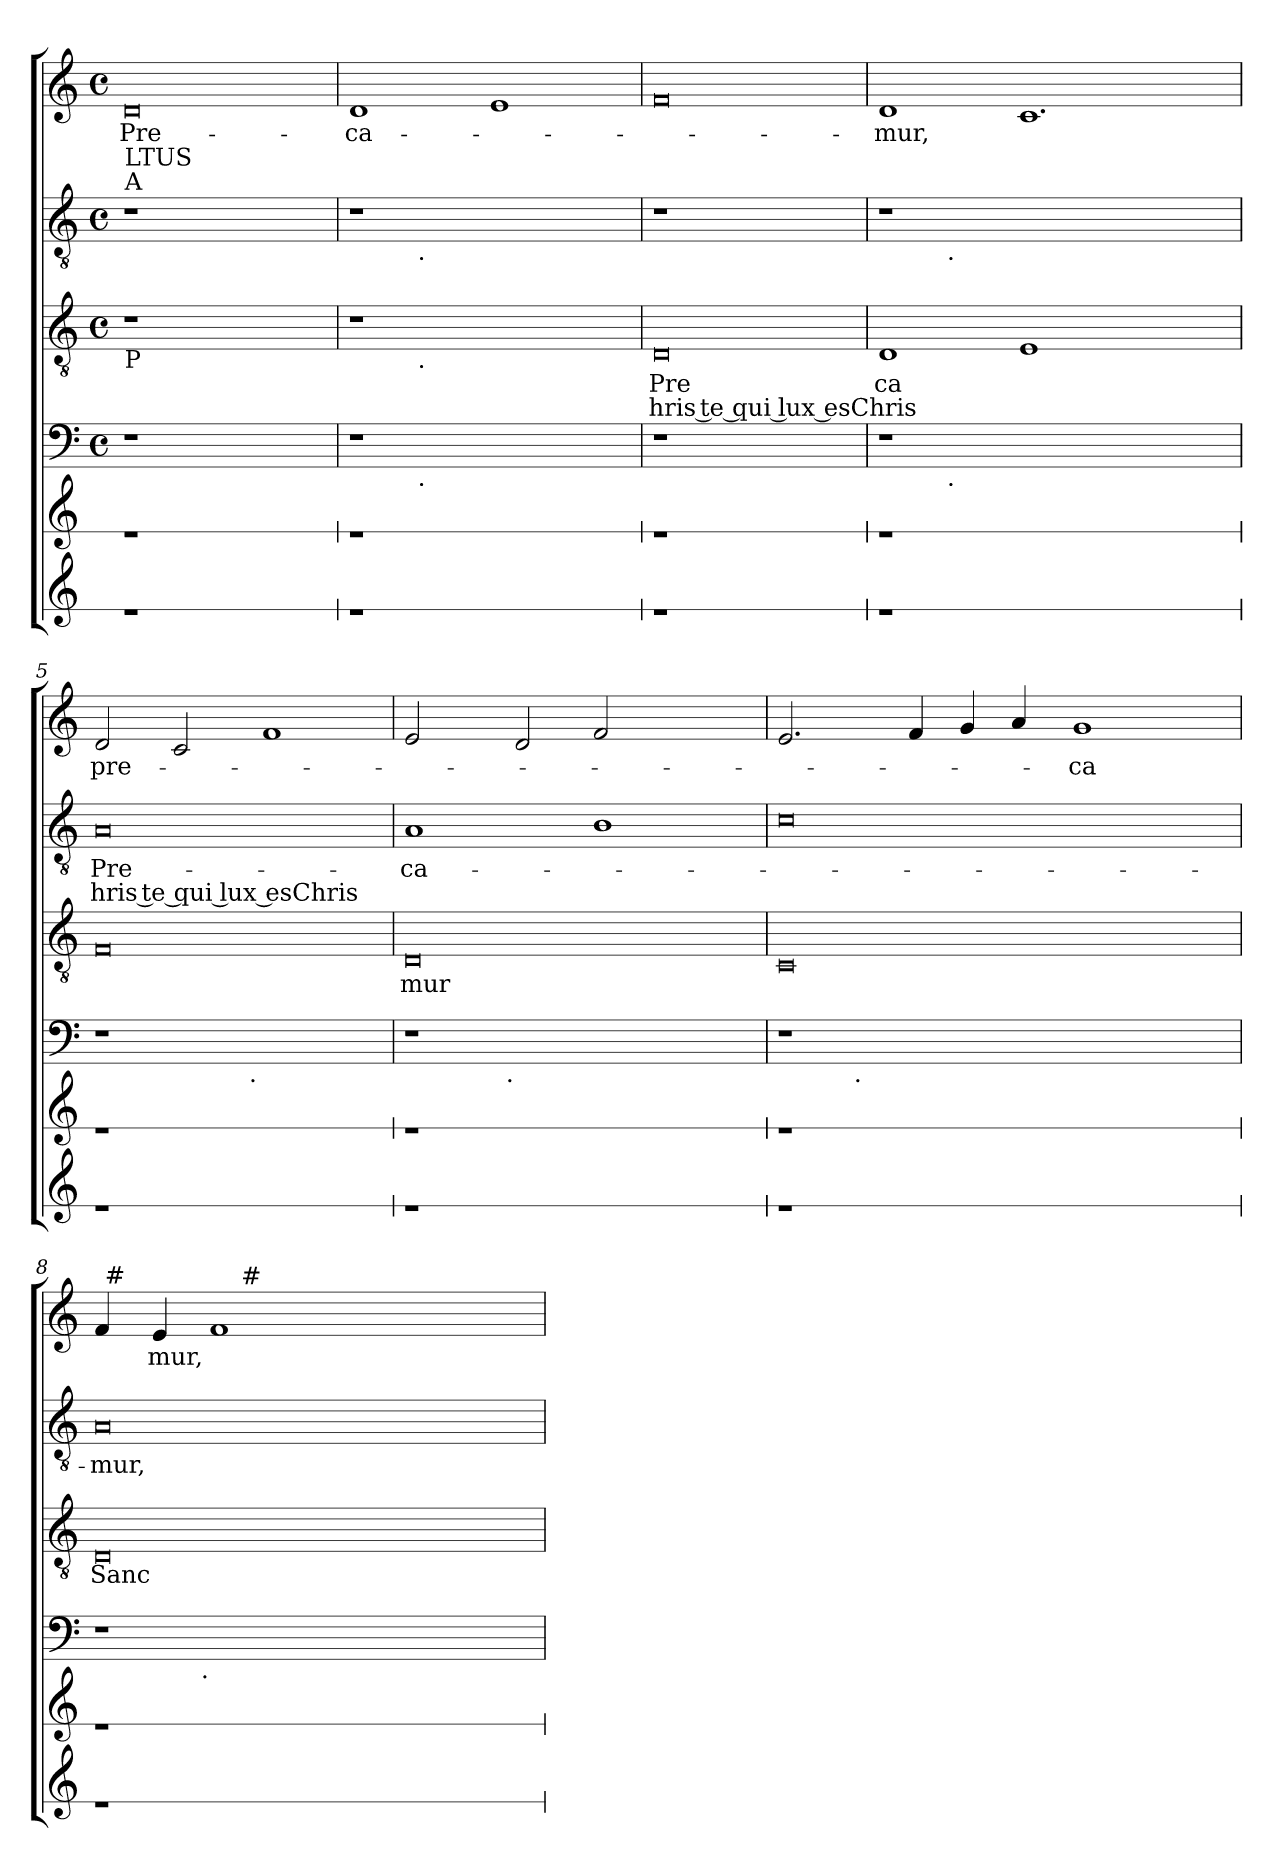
**kern	**kern	**kern	**kern	**text	**text	**kern	**text	**text	**kern	**text
*part6	*part5	*part4	*part3	*part3	*part3	*part2	*part2	*part2	*part1	*part1
*staff6	*staff5	*staff4	*staff3	*staff3	*staff3	*staff2	*staff2	*staff2	*staff1	*staff1
*stria1	*stria1	*	*	*	*	*	*	*	*	*
*clefG2	*clefG2	*clefF4	*clefGv2	*	*	*clefGv2	*	*	*clefG2	*
*k[]	*k[]	*k[]	*k[]	*	*	*k[]	*	*	*k[]	*
*C:	*C:	*C:	*C:	*	*	*C:	*	*	*C:	*
*	*	*M4/4	*M4/4	*	*	*M4/4	*	*	*M4/4	*
*	*	*met(c)	*met(c)	*	*	*met(c)	*	*	*met(c)	*
=1	=1	=1	=1	=1	=1	=1	=1	=1	=1	=1
!	!	!	!	!	!	!LO:TX:a:t=A	!	!	!	!
!	!	!	!	!	!	!LO:TX:t=LTUS	!	!	!	!
!	!	!	!LO:TX:b:t=P	!	!	!	!	!	!	!
!	!	!	!	!	!	!	!	!	!	!LO:LY:b
1r	1r	1r	1r	.	.	1r	.	.	0d	Pre-
1ryy	1ryy	1ryy	1ryy	.	.	1ryy	.	.	.	.
=2	=2	=2	=2	=2	=2	=2	=2	=2	=2	=2
!	!	!	!	!	!	!	!	!	!	!LO:LY:b
*	*	*^	*^	*	*	*^	*	*	*	*
1r	1r	1r	4...ryy	1r	4...ryy	.	.	1r	4...ryy	.	.	1d	-ca-
!	!	!	!	!	!	!	!	!	!LO:TX:b:t=.	!	!	!	!
!	!	!	!	!	!LO:TX:b:t=.	!	!	!	!	!	!	!	!
!	!	!	!LO:TX:b:t=.	!	!	!	!	!	!	!	!	!	!
.	.	.	1ryy	.	1ryy	.	.	.	1ryy	.	.	.	.
1ryy	1ryy	1ryy	.	1ryy	.	.	.	1ryy	.	.	.	1e	.
.	.	.	2ryy	.	2ryy	.	.	.	2ryy	.	.	.	.
.	.	.	32ryy	.	32ryy	.	.	.	32ryy	.	.	.	.
=3	=3	=3	=3	=3	=3	=3	=3	=3	=3	=3	=3	=3	=3
!	!	!	!	!	!	!LO:LY:b	!LO:LY:b	!	!	!	!	!	!
*	*	*v	*v	*	*	*	*	*v	*v	*	*	*	*
*	*	*	*v	*v	*	*	*	*	*	*	*
1r	1r	1r	0D	Pre	hris te qui lux esChris	1r	.	.	0f	.
1ryy	1ryy	1ryy	.	.	.	1ryy	.	.	.	.
=4	=4	=4	=4	=4	=4	=4	=4	=4	=4	=4
!	!	!	!	!LO:LY:b	!	!	!	!	!	!LO:LY:b
*	*	*^	*	*	*	*^	*	*	*	*
1r	1r	1r	4...ryy	1D	ca	.	1r	4...ryy	.	.	1d	-mur,
!	!	!	!	!	!	!	!	!LO:TX:b:t=.	!	!	!	!
!	!	!	!LO:TX:b:t=.	!	!	!	!	!	!	!	!	!
.	.	.	1ryy	.	.	.	.	1ryy	.	.	.	.
1.ryy	1.ryy	1.ryy	.	1E	.	.	1.ryy	.	.	.	1.c	.
.	.	.	1ryy	.	.	.	.	1ryy	.	.	.	.
.	.	.	.	2ryy	.	.	.	.	.	.	.	.
.	.	.	32ryy	.	.	.	.	32ryy	.	.	.	.
=5	=5	=5	=5	=5	=5	=5	=5	=5	=5	=5	=5	=5
!	!	!	!	!	!	!	!	!	!LO:LY:b	!LO:LY:b	!	!LO:LY:b
*	*	*	*	*	*	*	*v	*v	*	*	*	*
1r	1r	1r	2ryy	0F	.	.	0A	Pre-	hris te qui lux esChris	2d/	pre-
.	.	.	4...ryy	.	.	.	.	.	.	2c/	.
!	!	!	!LO:TX:b:t=.	!	!	!	!	!	!	!	!
.	.	.	1ryy	.	.	.	.	.	.	.	.
1ryy	1ryy	1ryy	.	.	.	.	.	.	.	1f	.
.	.	.	32ryy	.	.	.	.	.	.	.	.
=6	=6	=6	=6	=6	=6	=6	=6	=6	=6	=6	=6
!	!	!	!	!	!LO:LY:b	!	!	!LO:LY:b	!	!	!
1r	1r	1r	4ryy	0D	mur	.	1A	-ca-	.	2e/	.
.	.	.	8...ryy	.	.	.	.	.	.	.	.
!	!	!	!LO:TX:b:t=.	!	!	!	!	!	!	!	!
.	.	.	1ryy	.	.	.	.	.	.	.	.
.	.	.	.	.	.	.	.	.	.	2d/	.
1ryy	1ryy	1ryy	.	.	.	.	1B	.	.	2f/	.
.	.	.	2ryy	.	.	.	.	.	.	.	.
.	.	.	.	.	.	.	.	.	.	2ryy	.
.	.	.	64ryy	.	.	.	.	.	.	.	.
!!LO:LB:g=z
=7	=7	=7	=7	=7	=7	=7	=7	=7	=7	=7	=7
1r	1r	1r	4...ryy	0C	.	.	0c	.	.	2.e/	.
!	!	!	!LO:TX:b:t=.	!	!	!	!	!	!	!	!
.	.	.	1ryy	.	.	.	.	.	.	.	.
.	.	.	.	.	.	.	.	.	.	4f/	.
1.ryy	1.ryy	1.ryy	.	.	.	.	.	.	.	4g/	.
.	.	.	.	.	.	.	.	.	.	4a/	.
.	.	.	1ryy	.	.	.	.	.	.	.	.
!	!	!	!	!	!	!	!	!	!	!	!LO:LY:b
.	.	.	.	.	.	.	.	.	.	1g	-ca
.	.	.	.	2ryy	.	.	2ryy	.	.	.	.
.	.	.	32ryy	.	.	.	.	.	.	.	.
=8	=8	=8	=8	=8	=8	=8	=8	=8	=8	=8	=8
!	!	!	!	!	!LO:LY:b	!	!	!LO:LY:b	!	!	!
*	*	*	*	*	*	*	*	*	*	*^	*
*	*	*	*	*	*	*	*	*	*	*	*^	*
1r	1r	1r	4ryy	0D	Sanc	.	0A	-mur,	.	4f/	64ryy	2ryy	.
!	!	!	!	!	!	!	!	!	!	!	!LO:TX:a:t=#	!	!
.	.	.	.	.	.	.	.	.	.	.	1ryy	.	.
!	!	!	!	!	!	!	!	!	!	!	!	!	!LO:LY:b
.	.	.	8...ryy	.	.	.	.	.	.	4e/	.	.	mur,
!	!	!	!LO:TX:b:t=.	!	!	!	!	!	!	!	!	!	!
.	.	.	1ryy	.	.	.	.	.	.	.	.	.	.
.	.	.	.	.	.	.	.	.	.	1f	.	16..ryy	.
!	!	!	!	!	!	!	!	!	!	!	!	!LO:TX:a:t=#	!
.	.	.	.	.	.	.	.	.	.	.	.	1ryy	.
1ryy	1ryy	1ryy	.	.	.	.	.	.	.	.	.	.	.
.	.	.	.	.	.	.	.	.	.	.	2ryy	.	.
.	.	.	2ryy	.	.	.	.	.	.	.	.	.	.
.	.	.	.	.	.	.	.	.	.	2ryy	.	.	.
.	.	.	.	.	.	.	.	.	.	.	4ryy	.	.
.	.	.	.	.	.	.	.	.	.	.	.	4ryy	.
.	.	.	.	.	.	.	.	.	.	.	8...ryy	.	.
.	.	.	.	.	.	.	.	.	.	.	.	8ryy	.
.	.	.	64ryy	.	.	.	.	.	.	.	.	64ryy	.
*	*	*v	*v	*	*	*	*	*	*	*v	*v	*v	*
=	=	=	=	=	=	=	=	=	=	=
*-	*-	*-	*-	*-	*-	*-	*-	*-	*-	*-
